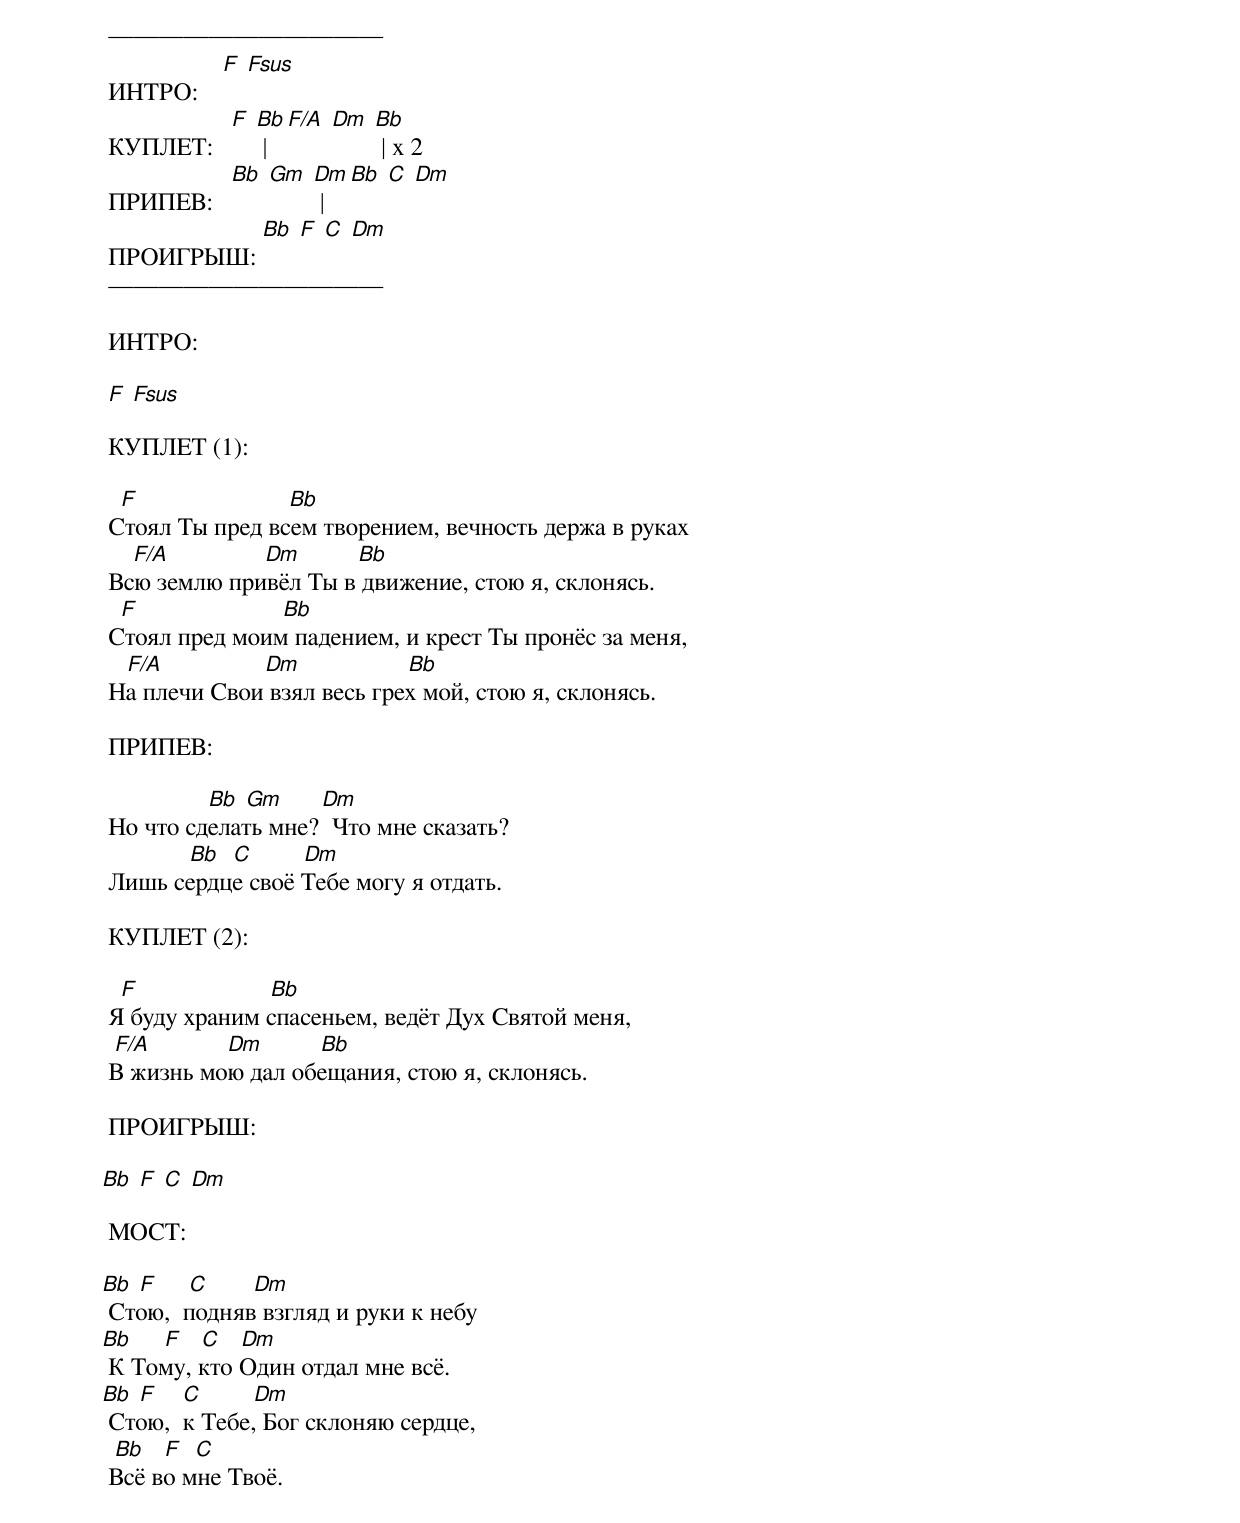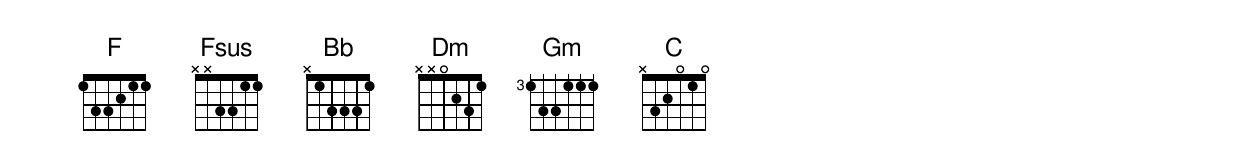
    ───────────
    ИНТРО:    [F] [Fsus]
    КУПЛЕТ:   [F] [Bb] | [F/A] [Dm] [Bb] | x 2
    ПРИПЕВ:   [Bb] [Gm] [Dm] | [Bb] [C] [Dm]
    ПРОИГРЫШ: [Bb] [F] [C] [Dm]
    ───────────

    ИНТРО:

    [F] [Fsus]

    КУПЛЕТ (1):

      [F]                        [Bb]
    Стоял Ты пред всем творением, вечность держа в руках
        [F/A]               [Dm]         [Bb]
    Всю землю привёл Ты в движение, стою я, склонясь.
      [F]                       [Bb]
    Стоял пред моим падением, и крест Ты пронёс за меня,
       [F/A]                [Dm]                 [Bb]
    На плечи Свои взял весь грех мой, стою я, склонясь.

    ПРИПЕВ:

                    [Bb] [Gm]      [Dm]
    Но что сделать мне?  Что мне сказать?
                 [Bb]  [C]        [Dm]
    Лишь сердце своё Тебе могу я отдать.

    КУПЛЕТ (2):

      [F]                     [Bb]
    Я буду храним спасеньем, ведёт Дух Святой меня,
     [F/A]            [Dm]         [Bb]
    В жизнь мою дал обещания, стою я, склонясь.

    ПРОИГРЫШ:

   [Bb] [F] [C] [Dm]

    МОСТ:

   [Bb] [F]     [C]       [Dm]
    Стою,  подняв взгляд и руки к небу
   [Bb]     [F]   [C]   [Dm]
    К Тому, кто Один отдал мне всё.
   [Bb] [F]    [C]        [Dm]
    Стою,  к Тебе, Бог склоняю сердце,
     [Bb]   [F]  [C]
    Всё во мне Твоё.
